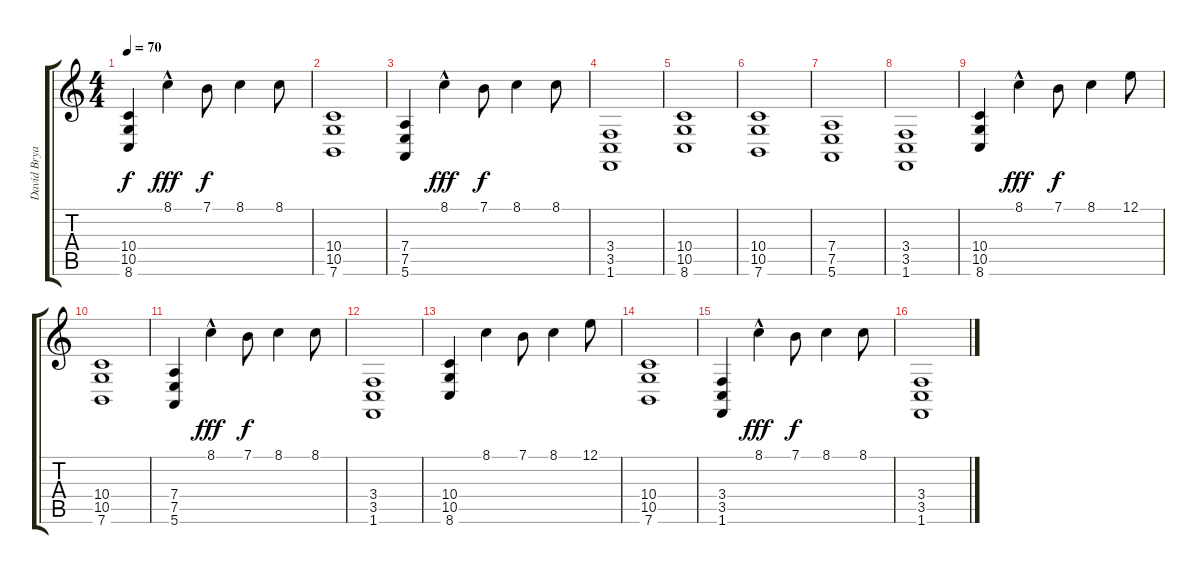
\track ("David Bryan" "David Brya") {instrument electricgrandpiano}
\staff {score tabs}
\tuning (E4 B3 G3 D3 A2 E2) {hide}
\ts (4 4)
\tempo 70
\clef g2
\ks c
(10.4 10.5 8.6).4{dy f} 8.1{hac}.4{dy fff} 7.1.8{dy f} 8.1.4 8.1.8 |
(10.4 10.5 7.6).1 |
(7.4 7.5 5.6).4 8.1{hac}.4{dy fff} 7.1.8{dy f} 8.1.4 8.1.8 |
(3.4 3.5 1.6).1 |
(10.4 10.5 8.6).1 |
(10.4 10.5 7.6).1 |
(7.4 7.5 5.6).1 |
(3.4 3.5 1.6).1 |
(10.4 10.5 8.6).4 8.1{hac}.4{dy fff} 7.1.8{dy f} 8.1.4 12.1.8 |
(10.4 10.5 7.6).1 |
(7.4 7.5 5.6).4 8.1{hac}.4{dy fff} 7.1.8{dy f} 8.1.4 8.1.8 |
(3.4 3.5 1.6).1 |
(10.4 10.5 8.6).4 8.1.4 7.1.8 8.1.4 12.1.8 |
(10.4 10.5 7.6).1 |
(3.4 3.5 1.6).4 8.1{hac}.4{dy fff} 7.1.8{dy f} 8.1.4 8.1.8 |
(3.4 3.5 1.6).1
